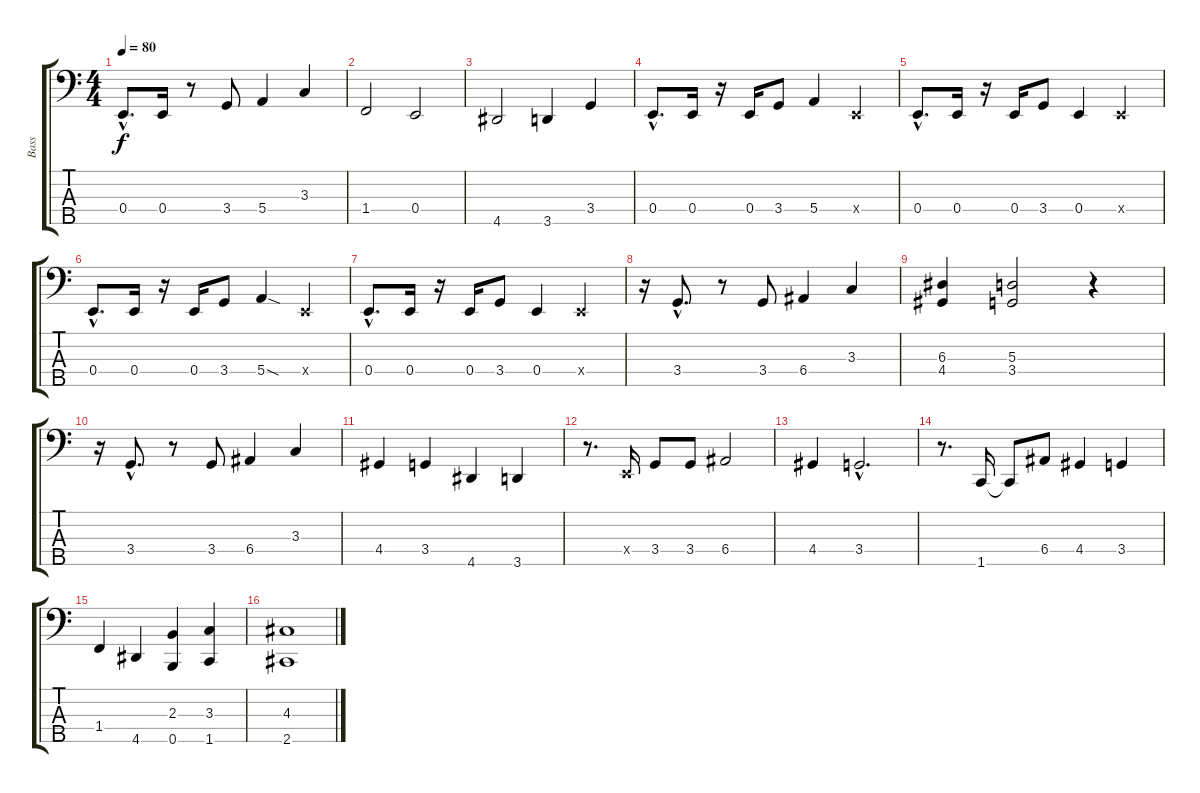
\track ("Bass" "Bass") {instrument electricbassfinger}
\staff {score tabs}
\tuning (G2 D2 A1 E1 B0) {hide}
\ts (4 4)
\tempo 80
\clef f4
\ks c
0.4{hac}.8{d dy f} 0.4.16 r.8 3.4.8 5.4.4 3.3.4 |
1.4.2 0.4.2 |
4.5.2 3.5.4 3.4.4 |
0.4{hac}.8{d} 0.4.16 r.16 0.4.16 3.4.8 5.4.4 0.4{x}.4 |
0.4{hac}.8{d} 0.4.16 r.16 0.4.16 3.4.8 0.4.4 0.4{x}.4 |
0.4{hac}.8{d} 0.4.16 r.16 0.4.16 3.4.8 5.4{sod}.4 0.4{x}.4 |
0.4{hac}.8{d} 0.4.16 r.16 0.4.16 3.4.8 0.4.4 0.4{x}.4 |
r.16 3.4{hac}.8{d} r.8 3.4.8 6.4.4 3.3.4 |
(6.3 4.4).4 (5.3 3.4).2 r.4 |
r.16 3.4{hac}.8{d} r.8 3.4.8 6.4.4 3.3.4 |
4.4.4 3.4.4 4.5.4 3.5.4 |
r.8{d} 0.4{x}.16 3.4.8 3.4.8 6.4.2 |
4.4.4 3.4{hac}.2{d} |
r.8{d} 1.5.16 1.5{t}.8 6.4.8 4.4.4 3.4.4 |
1.4.4 4.5.4 (2.3 0.5).4 (3.3 1.5).4 |
(4.3 2.5).1
